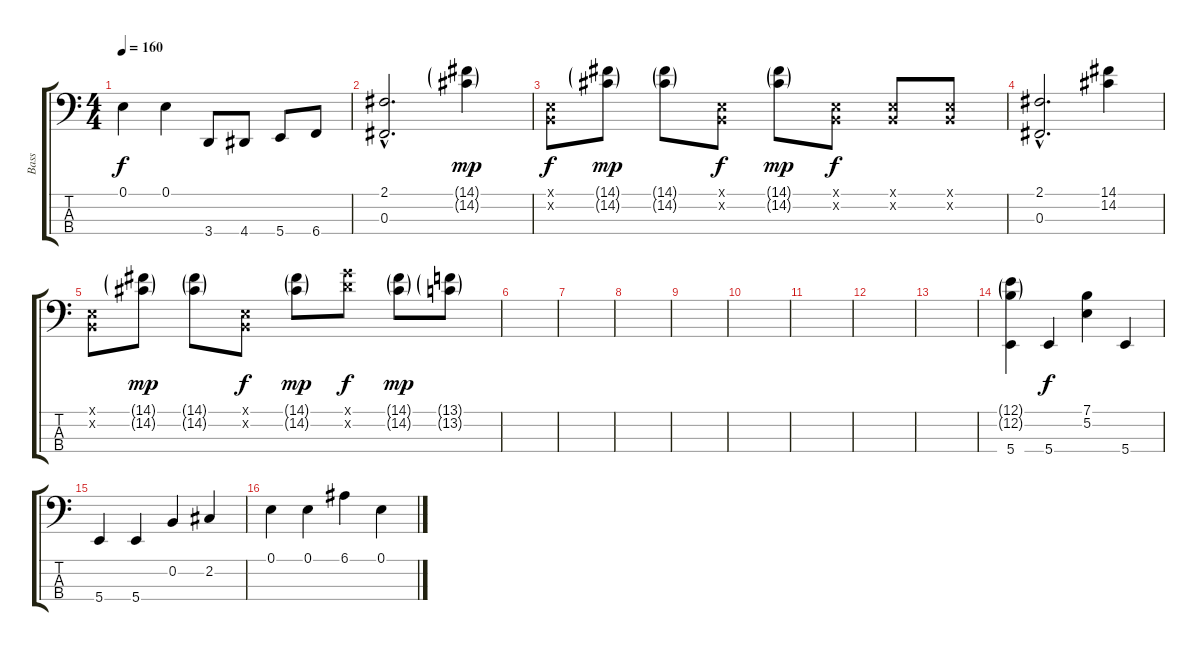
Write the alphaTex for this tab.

\track ("Bass" "Bass") {instrument slapbass2}
\staff {score tabs}
\tuning (E2 B1 Gb1 B0) {hide}
\ts (4 4)
\tempo 160
\clef f4
\ks c
0.1{t}.4{dy f} 0.1.4 3.4.8 4.4.8 5.4.8 6.4.8 |
(2.1{hac} 0.3{hac}).2{d} (14.1{g} 14.2{g}).4{dy mp} |
(0.1{x} 0.2{x}).8{dy f} (14.1{g} 14.2{g}).8{dy mp} (14.1{g} 14.2{g}).8 (0.1{x} 0.2{x}).8{dy f} (14.1{g} 14.2{g}).8{dy mp} (0.1{x} 0.2{x}).8{dy f} (0.1{x} 0.2{x}).8 (0.1{x} 0.2{x}).8 |
(2.1{hac} 0.3{hac}).2{d} (14.1 14.2).4 |
(0.1{x} 0.2{x}).8 (14.1{g} 14.2{g}).8{dy mp} (14.1{g} 14.2{g}).8 (0.1{x} 0.2{x}).8{dy f} (14.1{g} 14.2{g}).8{dy mp} (15.1{x} 15.2{x}).8{dy f} (14.1{g} 14.2{g}).8{dy mp} (13.1{g} 13.2{g}).8 |
|
|
|
|
|
|
|
|
(12.1{g} 12.2{g} 5.4).4 5.4.4{dy f} (7.1 5.2).4 5.4.4 |
5.4.4 5.4.4 0.2.4 2.2.4 |
0.1.4 0.1.4 6.1.4 0.1.4
